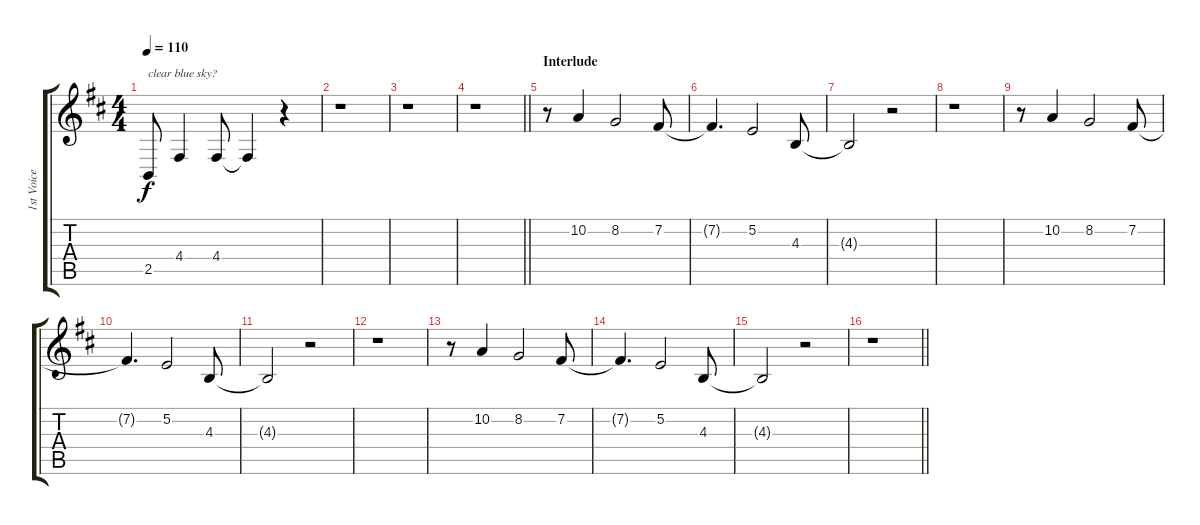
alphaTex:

\track ("1st Voice" "1st Voice") {instrument synthvoice}
\staff {score tabs}
\tuning (E4 B3 G3 D3 A2 E2) {hide}
\ts (4 4)
\tempo 110
\clef g2
\ks d
2.5.8{txt "clear blue sky?" dy f} 4.4.4 4.4.8 4.4{t}.4 r.4 |
r.1 |
r.1 |
\barLineRight lightlight
r.1 |
\section ("" "Interlude")
r.8 10.2.4 8.2.2 7.2.8 |
7.2{t}.4{d} 5.2.2 4.3.8 |
4.3{t}.2 r.2 |
r.1 |
r.8 10.2.4 8.2.2 7.2.8 |
7.2{t}.4{d} 5.2.2 4.3.8 |
4.3{t}.2 r.2 |
r.1 |
r.8 10.2.4 8.2.2 7.2.8 |
7.2{t}.4{d} 5.2.2 4.3.8 |
4.3{t}.2 r.2 |
\barLineRight lightlight
r.1
